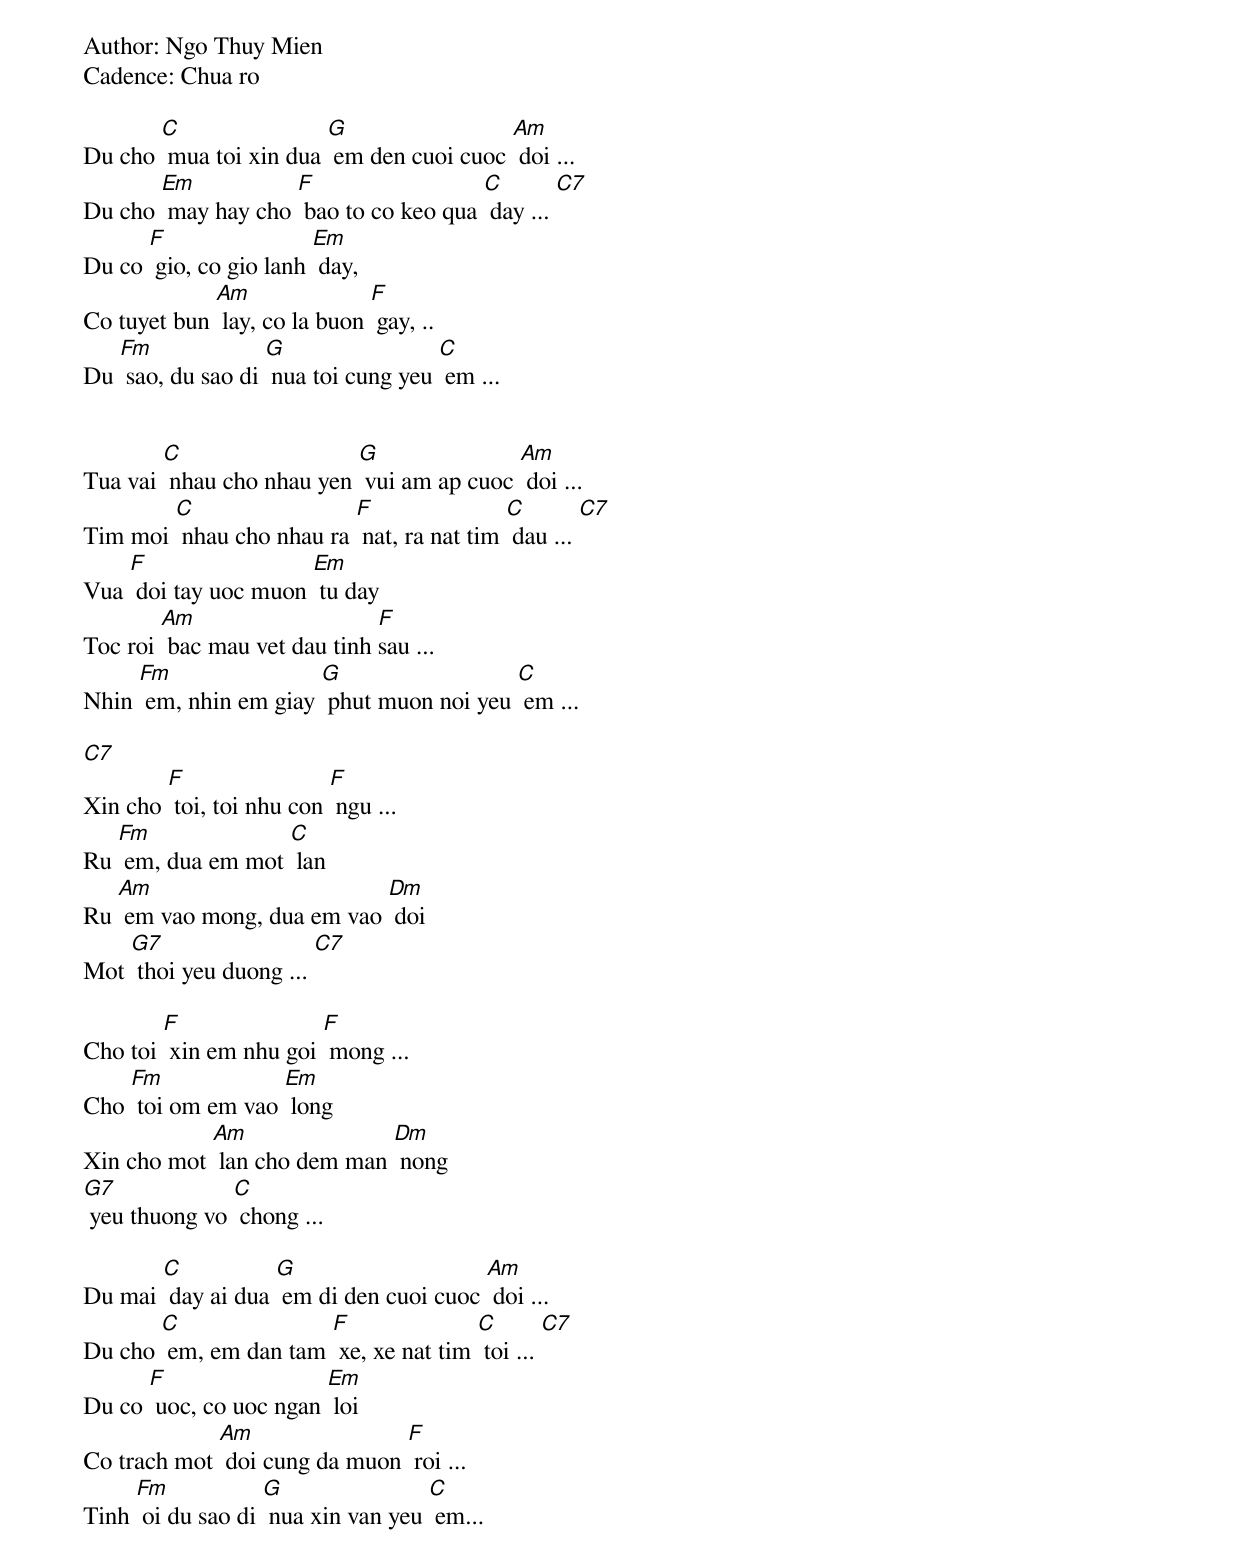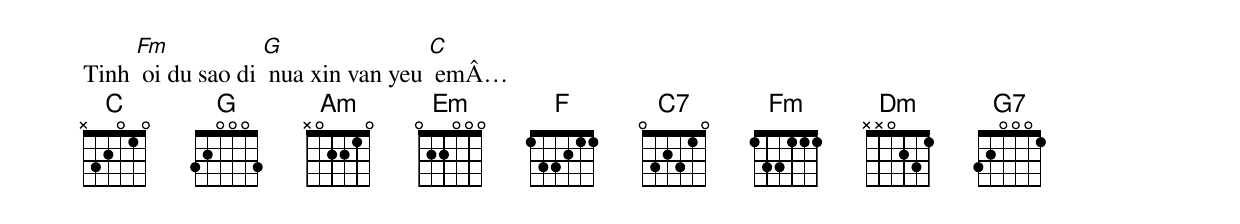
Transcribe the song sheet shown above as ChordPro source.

Author: Ngo Thuy Mien
Cadence: Chua ro

Du cho [C] mua toi xin dua [G] em den cuoi cuoc [Am] doi ...
Du cho [Em] may hay cho [F] bao to co keo qua [C] day ... [C7]
Du co [F] gio, co gio lanh [Em] day,
Co tuyet bun [Am] lay, co la buon [F] gay, ..
Du [Fm] sao, du sao di [G] nua toi cung yeu [C] em ...


Tua vai [C] nhau cho nhau yen [G] vui am ap cuoc [Am] doi ...
Tim moi [C] nhau cho nhau ra [F] nat, ra nat tim [C] dau ... [C7]
Vua [F] doi tay uoc muon [Em] tu day
Toc roi [Am] bac mau vet dau tinh [F]sau ...
Nhin [Fm] em, nhin em giay [G] phut muon noi yeu [C] em ...

[C7]
Xin cho [F] toi, toi nhu con [F] ngu ...
Ru [Fm] em, dua em mot [C] lan
Ru [Am] em vao mong, dua em vao [Dm] doi
Mot [G7] thoi yeu duong ... [C7]

Cho toi [F] xin em nhu goi [F] mong ...
Cho [Fm] toi om em vao [Em] long
Xin cho mot [Am] lan cho dem man [Dm] nong
[G7] yeu thuong vo [C] chong ...

Du mai [C] day ai dua [G] em di den cuoi cuoc [Am] doi ...
Du cho [C] em, em dan tam [F] xe, xe nat tim [C] toi ... [C7]
Du co [F] uoc, co uoc ngan [Em] loi
Co trach mot [Am] doi cung da muon [F] roi ...
Tinh [Fm] oi du sao di [G] nua xin van yeu [C] em...

Tinh [Fm] oi du sao di [G] nua xin van yeu [C] emÂ…
